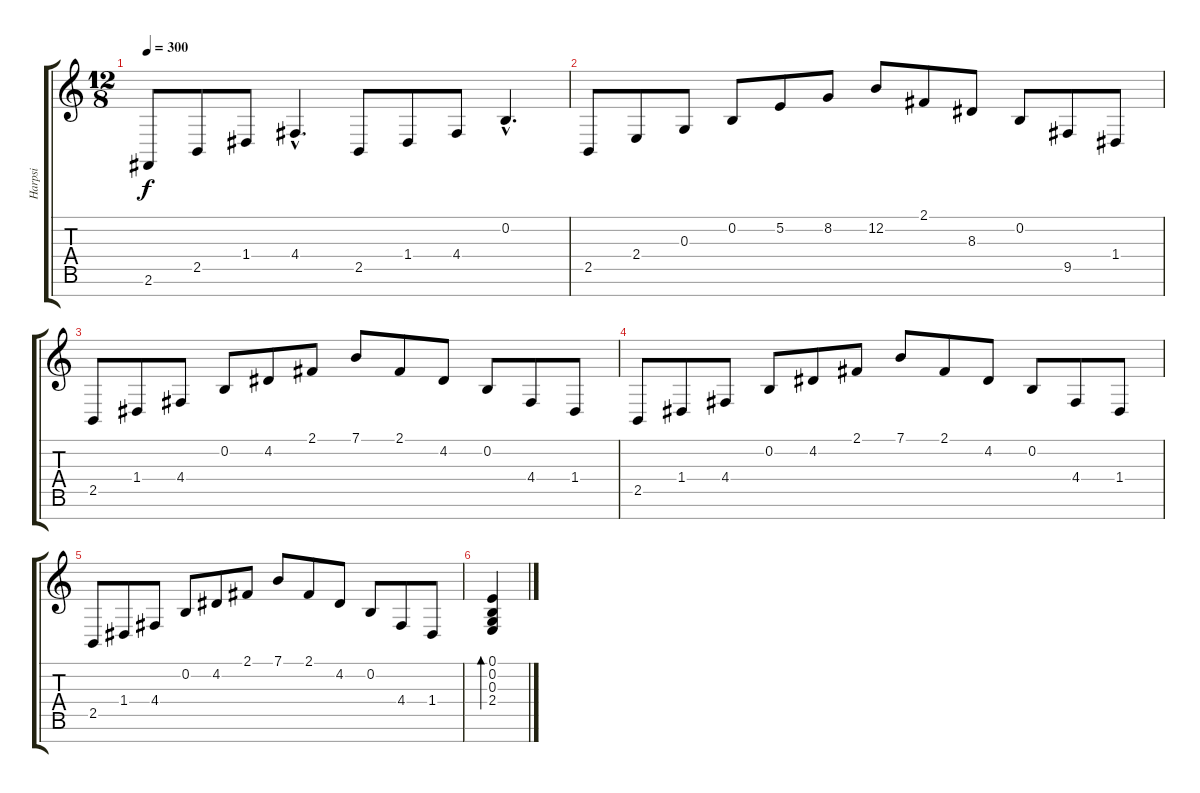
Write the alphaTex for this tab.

\track ("Harpsi" "Harpsi") {instrument harpsichord}
\staff {score tabs}
\tuning (E4 B3 G3 D3 A2 E2 B1) {hide}
\ts (12 8)
\tempo 300
\clef g2
\ks c
2.6.8{dy f} 2.5.8 1.4.8 4.4{hac}.4{d} 2.5.8 1.4.8 4.4.8 0.2{hac}.4{d} |
2.5.8 2.4.8 0.3.8 0.2.8 5.2.8 8.2.8 12.2.8 2.1.8 8.3.8 0.2.8 9.5.8 1.4.8 |
2.5.8 1.4.8 4.4.8 0.2.8 4.2.8 2.1.8 7.1.8 2.1.8 4.2.8 0.2.8 4.4.8 1.4.8 |
2.5.8 1.4.8 4.4.8 0.2.8 4.2.8 2.1.8 7.1.8 2.1.8 4.2.8 0.2.8 4.4.8 1.4.8 |
2.5.8 1.4.8 4.4.8 0.2.8 4.2.8 2.1.8 7.1.8 2.1.8 4.2.8 0.2.8 4.4.8 1.4.8 |
(0.1 0.2 0.3 2.4).4{bd 480}
